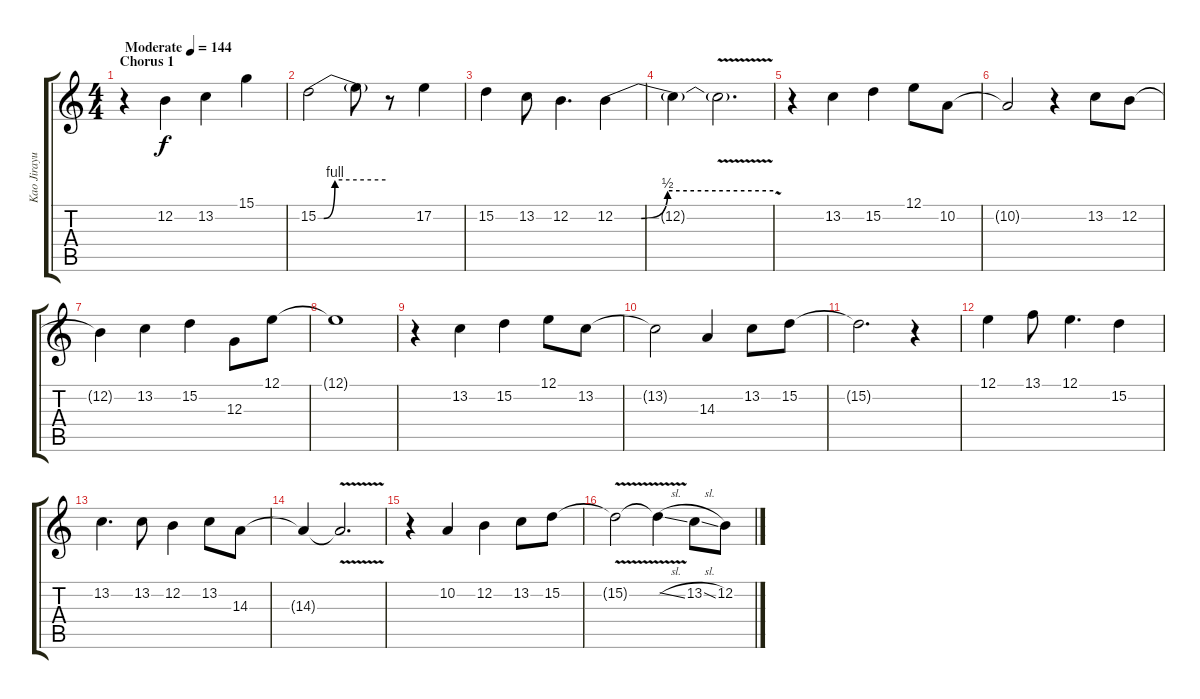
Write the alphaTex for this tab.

\track ("Kao Jirayu (Vocal)" "Kao Jirayu") {instrument oboe}
\staff {score tabs}
\tuning (E4 B3 G3 D3 A2 E2) {hide}
\ts (4 4)
\section ("" "Chorus 1")
\tempo (144 "Moderate")
\clef g2
\ks c
r.4{dy f instrument oboe} 12.2.4 13.2.4 15.1.4 |
15.2{be (custom 0 0 5 0 15 4 60 4)}.2 15.2{t}.8 r.8 17.2.4 |
15.2.4 13.2.8 12.2.4{d} 12.2{be (custom 0 0 10 0 20 2 60 2)}.4 |
12.2{t}.4 12.2{v t}.2{d} |
r.4 13.2.4 15.2.4 12.1.8 10.2.8 |
10.2{t}.2 r.4 13.2.8 12.2.8 |
12.2{t}.4 13.2.4 15.2.4 12.3.8 12.1.8 |
12.1{t}.1 |
r.4 13.2.4 15.2.4 12.1.8 13.2.8 |
13.2{t}.2 14.3.4 13.2.8 15.2.8 |
15.2{t}.2{d} r.4 |
12.1.4 13.1.8 12.1.4{d} 15.2.4 |
13.2.4{d} 13.2.8 12.2.4 13.2.8 14.3.8 |
14.3{t}.4 14.3{v t}.2{d} |
r.4 10.2.4 12.2.4 13.2.8 15.2.8 |
15.2{v t}.2 15.2{sl t}.4 13.2{sl}.8 12.2.8
